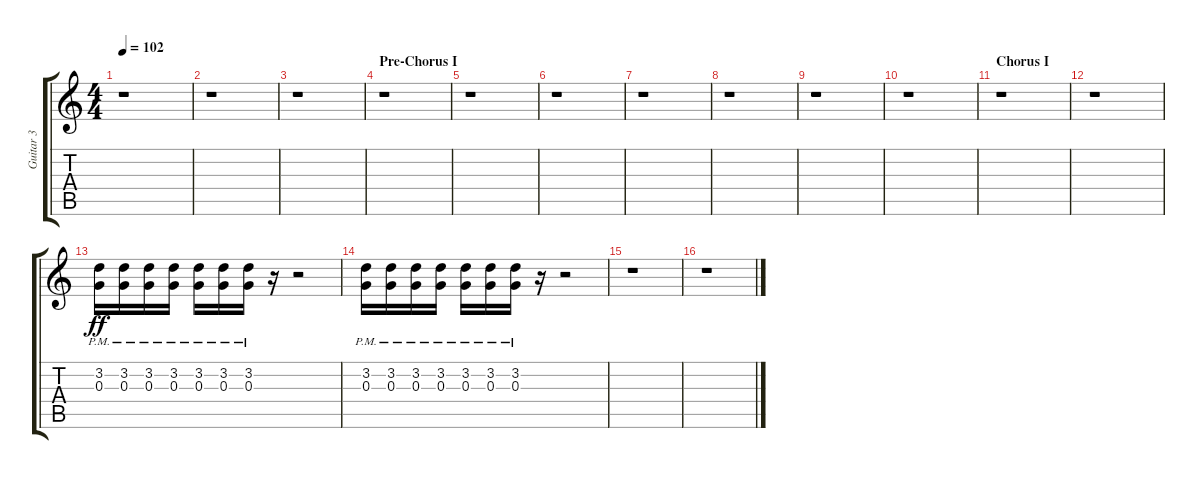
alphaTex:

\track ("Guitar 3" "Guitar 3") {instrument overdrivenguitar}
\staff {score tabs}
\tuning (E4 B3 G3 D3 A2 E2) {hide}
\ts (4 4)
\tempo 102
\clef g2
\ks c
r.1{dy ff} |
r.1 |
r.1 |
\section ("" "Pre-Chorus I")
r.1 |
r.1 |
r.1 |
r.1 |
r.1 |
r.1 |
r.1 |
\section ("" "Chorus I")
r.1 |
r.1 |
(3.2{pm} 0.3).16 (3.2{pm} 0.3).16 (3.2{pm} 0.3).16 (3.2{pm} 0.3).16 (3.2{pm} 0.3).16 (3.2{pm} 0.3).16 (3.2{pm} 0.3).16 r.16 r.2 |
(3.2{pm} 0.3).16 (3.2{pm} 0.3).16 (3.2{pm} 0.3).16 (3.2{pm} 0.3).16 (3.2{pm} 0.3).16 (3.2{pm} 0.3).16 (3.2{pm} 0.3).16 r.16 r.2 |
r.1 |
r.1
